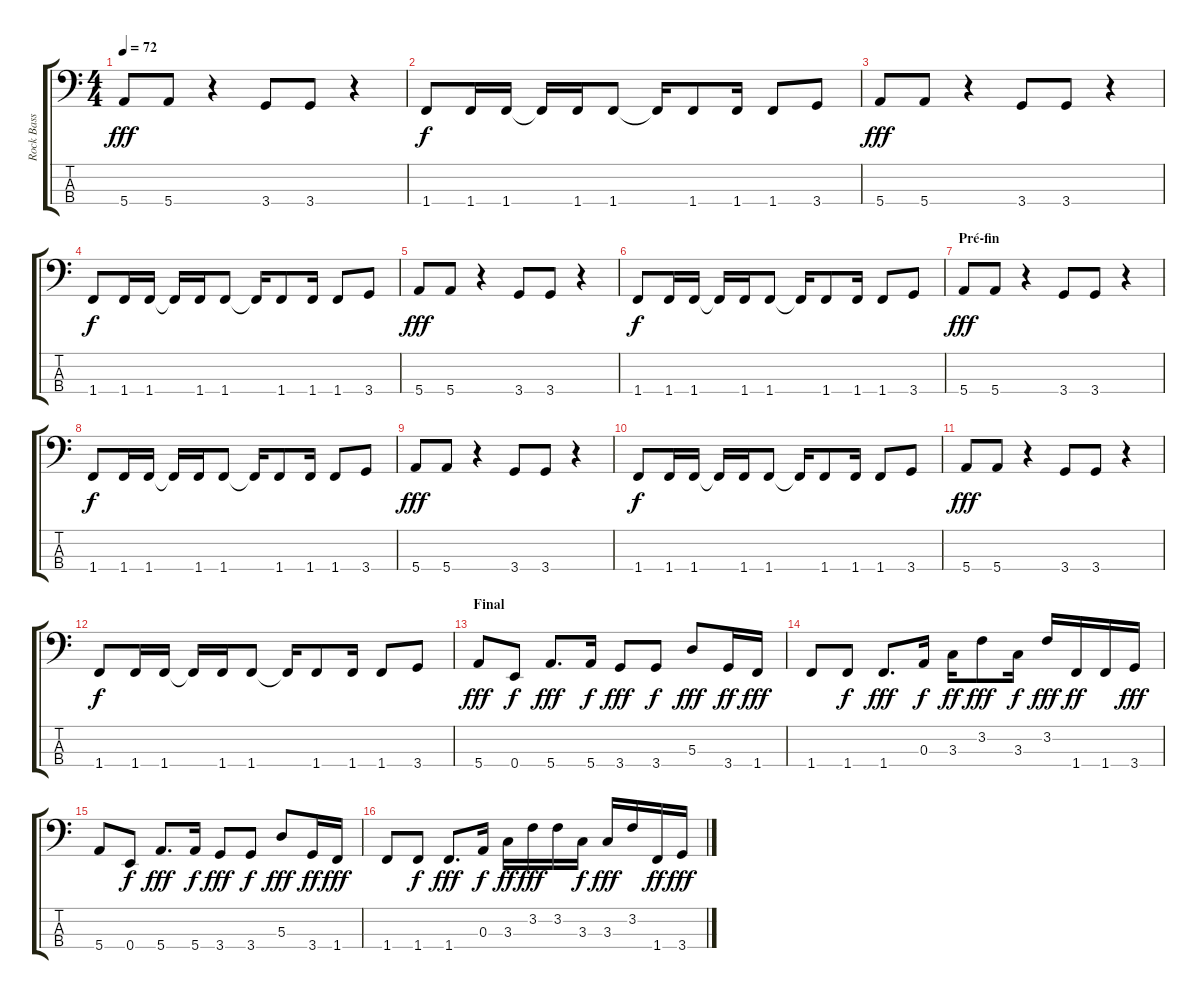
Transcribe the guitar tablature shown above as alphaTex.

\track ("Rock Bass" "Rock Bass") {instrument electricbassfinger}
\staff {score tabs}
\tuning (G2 D2 A1 E1) {hide}
\ts (4 4)
\tempo 72
\clef f4
\ks c
5.4.8{dy fff} 5.4.8 r.4 3.4.8 3.4.8 r.4 |
1.4.8{dy f} 1.4.16 1.4.16 1.4{t}.16 1.4.16 1.4.8 1.4{t}.16 1.4.8 1.4.16 1.4.8 3.4.8 |
5.4.8{dy fff} 5.4.8 r.4 3.4.8 3.4.8 r.4 |
1.4.8{dy f} 1.4.16 1.4.16 1.4{t}.16 1.4.16 1.4.8 1.4{t}.16 1.4.8 1.4.16 1.4.8 3.4.8 |
5.4.8{dy fff} 5.4.8 r.4 3.4.8 3.4.8 r.4 |
1.4.8{dy f} 1.4.16 1.4.16 1.4{t}.16 1.4.16 1.4.8 1.4{t}.16 1.4.8 1.4.16 1.4.8 3.4.8 |
\section ("" "Pré-fin")
5.4.8{dy fff} 5.4.8 r.4 3.4.8 3.4.8 r.4 |
1.4.8{dy f} 1.4.16 1.4.16 1.4{t}.16 1.4.16 1.4.8 1.4{t}.16 1.4.8 1.4.16 1.4.8 3.4.8 |
5.4.8{dy fff} 5.4.8 r.4 3.4.8 3.4.8 r.4 |
1.4.8{dy f} 1.4.16 1.4.16 1.4{t}.16 1.4.16 1.4.8 1.4{t}.16 1.4.8 1.4.16 1.4.8 3.4.8 |
5.4.8{dy fff} 5.4.8 r.4 3.4.8 3.4.8 r.4 |
1.4.8{dy f} 1.4.16 1.4.16 1.4{t}.16 1.4.16 1.4.8 1.4{t}.16 1.4.8 1.4.16 1.4.8 3.4.8 |
\section ("" "Final")
5.4.8{dy fff} 0.4.8{dy f} 5.4.8{d dy fff} 5.4.16{dy f} 3.4.8{dy fff} 3.4.8{dy f} 5.3.8{dy fff} 3.4.16{dy ff} 1.4.16{dy fff} |
1.4.8 1.4.8{dy f} 1.4.8{d dy fff} 0.3.16{dy f} 3.3.16{dy ff} 3.2.8{dy fff} 3.3.16{dy f} 3.2.16{dy fff} 1.4.16{dy ff} 1.4.16 3.4.16{dy fff} |
5.4.8 0.4.8{dy f} 5.4.8{d dy fff} 5.4.16{dy f} 3.4.8{dy fff} 3.4.8{dy f} 5.3.8{dy fff} 3.4.16{dy ff} 1.4.16{dy fff} |
1.4.8 1.4.8{dy f} 1.4.8{d dy fff} 0.3.16{dy f} 3.3.16{dy ff} 3.2.16{dy fff} 3.2.16 3.3.16{dy f} 3.3.16{dy fff} 3.2.16 1.4.16{dy ff} 3.4.16{dy fff}
